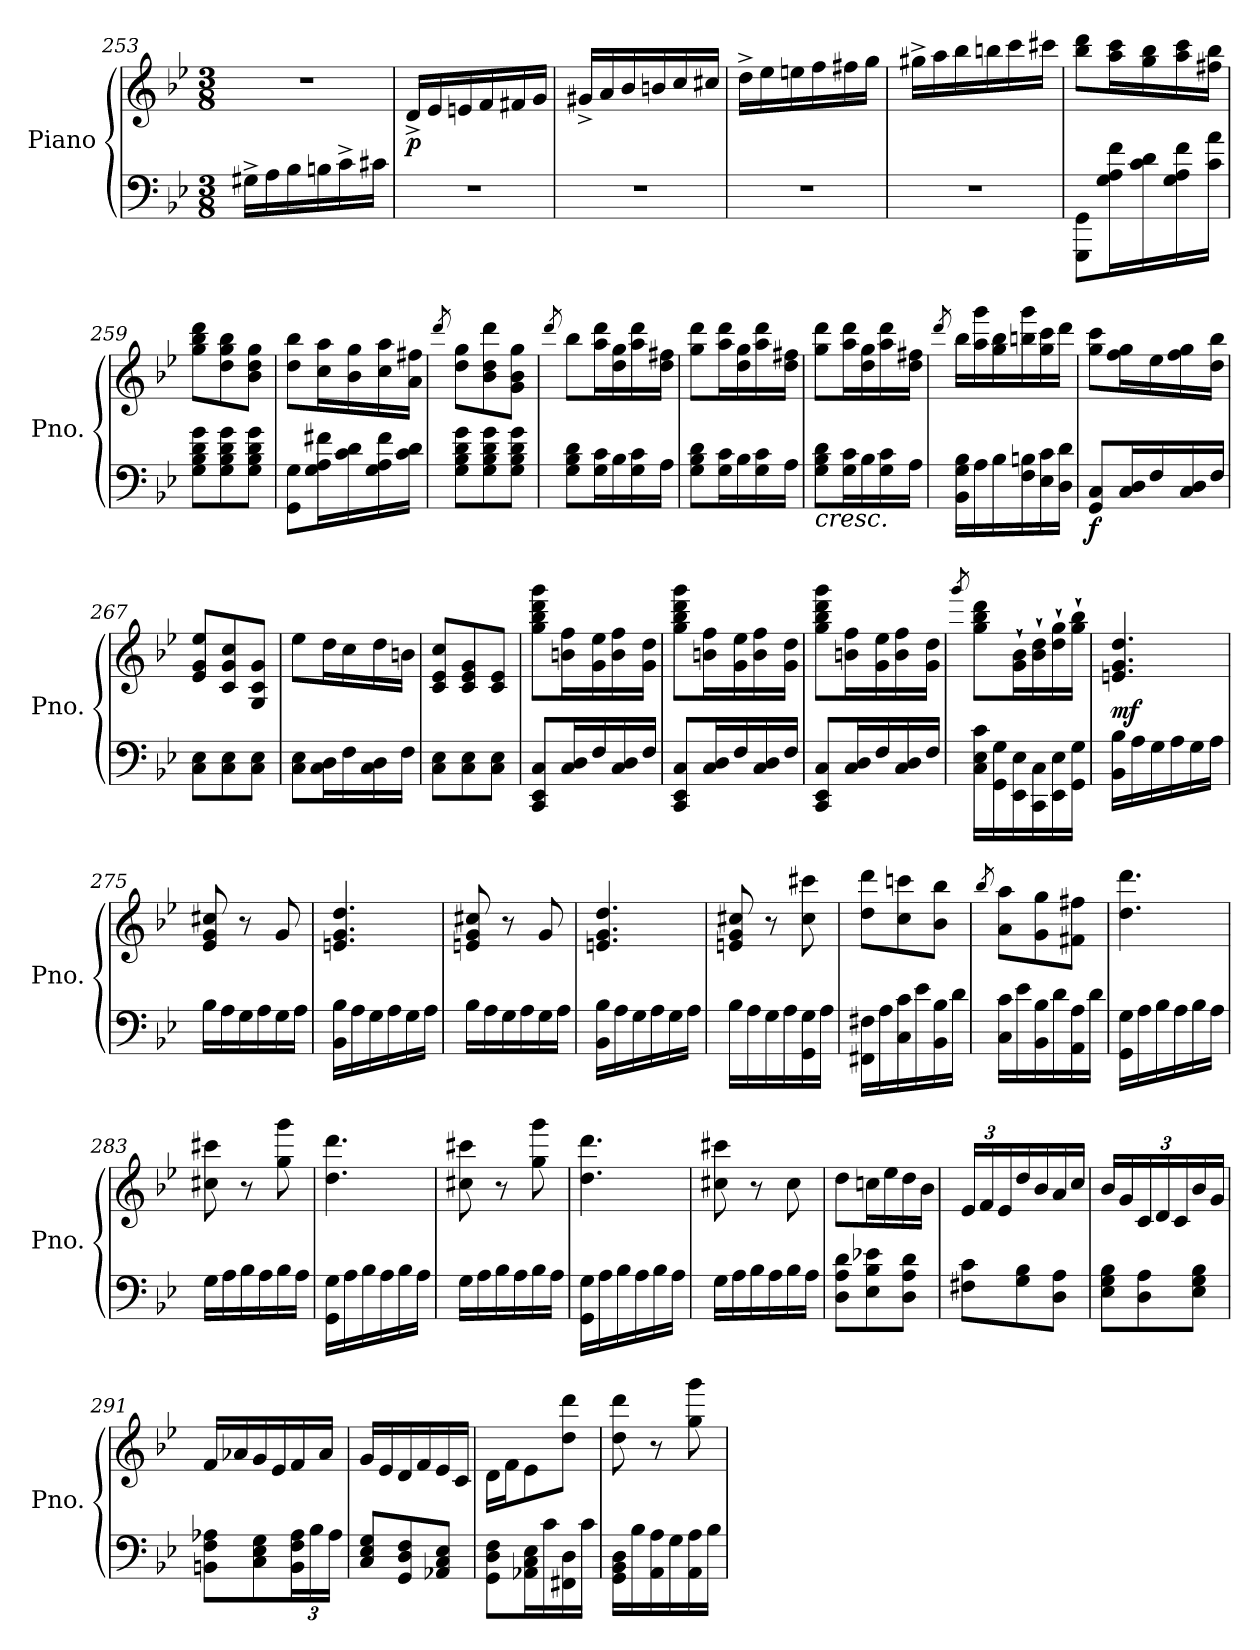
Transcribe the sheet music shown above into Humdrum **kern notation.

**kern	**kern	**dynam
*part1	*part1	*part1
*staff2	*staff1	*staff1/2
*I"Piano	*	*
*I'Pno.	*	*
!!LO:LB:g=z
*clefF4	*clefG2	*
*k[b-e-]	*k[b-e-]	*
*M3/8	*M3/8	*
=253	=253	=253
16G#X^\LL	4.r	.
16A\	.	.
16B-\	.	.
16Bn\	.	.
16c^\	.	.
16c#X\JJ	.	.
=254	=254	=254
!	!	!LO:DY:b
4.r	16d^/LL	p
.	16e-/	.
.	16en/	.
.	16f/	.
.	16f#X/	.
.	16g/JJ	.
=255	=255	=255
4.r	16g#X^/LL	.
.	16a/	.
.	16b-/	.
.	16bn/	.
.	16cc/	.
.	16cc#X/JJ	.
=256	=256	=256
4.r	16dd^\LL	.
.	16ee-\	.
.	16een\	.
.	16ff\	.
.	16ff#X\	.
.	16gg\JJ	.
=257	=257	=257
4.r	16gg#X^\LL	.
.	16aa\	.
.	16bb-\	.
.	16bbn\	.
.	16ccc\	.
.	16ccc#X\JJ	.
=258	=258	=258
8GGG\ 8GG\L	8bb-\ 8ddd\L	.
16G\ 16A\ 16f\L	16aa\ 16ccc\L	.
16c\ 16d\	16gg\ 16bb-\	.
16G\ 16A\ 16f\	16aa\ 16ccc\	.
16c\ 16a\JJ	16ff#X\ 16bb-\JJ	.
!!LO:LB:g=z
=259	=259	=259
8G\ 8B-\ 8d\ 8g\L	8gg\ 8bb-\ 8ddd\L	.
8G\ 8B-\ 8d\ 8g\	8dd\ 8gg\ 8bb-\	.
8G\ 8B-\ 8d\ 8g\J	8b-\ 8dd\ 8gg\J	.
=260	=260	=260
8GG\ 8G\L	8dd\ 8bb-\L	.
16G\ 16A\ 16f#X\L	16cc\ 16aa\L	.
16c\ 16d\	16b-\ 16gg\	.
16G\ 16A\ 16f#\	16cc\ 16aa\	.
16c\ 16d\JJ	16a\ 16ff#X\JJ	.
=261	=261	=261
.	8qddd/	.
8G\ 8B-\ 8d\ 8g\L	8dd\ 8gg\L	.
8G\ 8B-\ 8d\ 8g\	8b-\ 8dd\ 8ddd\	.
8G\ 8B-\ 8d\ 8g\J	8g\ 8b-\ 8gg\J	.
=262	=262	=262
.	8qddd/	.
8G\ 8B-\ 8d\L	8bb-\L	.
16G\ 16c\L	16aa\ 16ddd\L	.
16B-\	16dd\ 16gg\	.
16G\ 16c\	16aa\ 16ddd\	.
16A\JJ	16dd\ 16ff#X\JJ	.
=263	=263	=263
8G\ 8B-\ 8d\L	8gg\ 8ddd\L	.
16G\ 16c\L	16aa\ 16ddd\L	.
16B-\	16dd\ 16gg\	.
16G\ 16c\	16aa\ 16ddd\	.
16A\JJ	16dd\ 16ff#X\JJ	.
=264	=264	=264
!LO:TX:b:i:t=cresc.	!	!
8G\ 8B-\ 8d\L	8gg\ 8ddd\L	.
16G\ 16c\L	16aa\ 16ddd\L	.
16B-\	16dd\ 16gg\	.
16G\ 16c\	16aa\ 16ddd\	.
16A\JJ	16dd\ 16ff#X\JJ	.
!!LO:LB:g=z
=265	=265	=265
.	8qddd/	.
16BB-\ 16G\ 16B-\LL	16bb-\LL	.
16A\	16aa\ 16ggg\	.
16B-\	16gg\ 16bb-\	.
16F\ 16Bn\	16bbn\ 16ggg\	.
16E-\ 16c\	16gg\ 16ccc\	.
16D\ 16d\JJ	16ddd\JJ	.
=266	=266	=266
!	!	!LO:DY:b=2
8GG/ 8C/L	8gg\ 8ccc\L	f
16C/ 16D/L	16ff\ 16gg\L	.
16F/	16ee-\	.
16C/ 16D/	16ff\ 16gg\	.
16F/JJ	16dd\ 16bb-\JJ	.
=267	=267	=267
8C\ 8E-\L	8e-/ 8g/ 8ee-/L	.
8C\ 8E-\	8c/ 8g/ 8cc/	.
8C\ 8E-\J	8G/ 8c/ 8g/J	.
=268	=268	=268
8C\ 8E-\L	8ee-\L	.
16C\ 16D\L	16dd\L	.
16F\	16cc\	.
16C\ 16D\	16dd\	.
16F\JJ	16bn\JJ	.
=269	=269	=269
8C\ 8E-\L	8c/ 8e-/ 8cc/L	.
8C\ 8E-\	8c/ 8e-/ 8g/	.
8C\ 8E-\J	8c/ 8e-/J	.
=270	=270	=270
8CC/ 8EE-/ 8C/L	8gg\ 8bb-\ 8ddd\ 8ggg\L	.
16C/ 16D/L	16bn\ 16ff\L	.
16F/	16g\ 16ee-\	.
16C/ 16D/	16b\ 16ff\	.
16F/JJ	16g\ 16dd\JJ	.
=271	=271	=271
8CC/ 8EE-/ 8C/L	8gg\ 8bb-\ 8ddd\ 8ggg\L	.
16C/ 16D/L	16bn\ 16ff\L	.
16F/	16g\ 16ee-\	.
16C/ 16D/	16b\ 16ff\	.
16F/JJ	16g\ 16dd\JJ	.
!!LO:PB:g=z
=272	=272	=272
8CC/ 8EE-/ 8C/L	8gg\ 8bb-\ 8ddd\ 8ggg\L	.
16C/ 16D/L	16bn\ 16ff\L	.
16F/	16g\ 16ee-\	.
16C/ 16D/	16b\ 16ff\	.
16F/JJ	16g\ 16dd\JJ	.
=273	=273	=273
.	8qggg/	.
16C\ 16E-\ 16c\LL	8gg\ 8bb-\ 8ddd\L	.
16GG\ 16G\	.	.
16EE-\ 16E-\	16g\` 16b-\`L	.
16CC\ 16C\	16b-\` 16dd\`	.
16EE-\ 16E-\	16dd\` 16gg\`	.
16GG\ 16G\JJ	16gg\` 16bb-\`JJ	.
=274	=274	=274
!	!	!LO:DY:a=2
16BB-\ 16B-\LL	4.en/ 4.g/ 4.dd/	mf
16A\	.	.
16G\	.	.
16A\	.	.
16G\	.	.
16A\JJ	.	.
=275	=275	=275
16B-\LL	8e-/ 8g/ 8cc#X/	.
16A\	.	.
16G\	8r	.
16A\	.	.
16G\	8g/	.
16A\JJ	.	.
=276	=276	=276
16BB-\ 16B-\LL	4.en/ 4.g/ 4.dd/	.
16A\	.	.
16G\	.	.
16A\	.	.
16G\	.	.
16A\JJ	.	.
=277	=277	=277
16B-\LL	8en/ 8g/ 8cc#X/	.
16A\	.	.
16G\	8r	.
16A\	.	.
16G\	8g/	.
16A\JJ	.	.
=278	=278	=278
16BB-\ 16B-\LL	4.en/ 4.g/ 4.dd/	.
16A\	.	.
16G\	.	.
16A\	.	.
16G\	.	.
16A\JJ	.	.
!!LO:LB:g=z
=279	=279	=279
16B-\LL	8en/ 8g/ 8cc#X/	.
16A\	.	.
16G\	8r	.
16A\	.	.
16GG\ 16G\	8cc#\ 8ccc#X\	.
16A\JJ	.	.
=280	=280	=280
16FF#X\ 16F#X\LL	8dd\ 8ddd\L	.
16A\	.	.
16C\ 16c\	8cc\ 8cccn\	.
16e-\	.	.
16BB-\ 16B-\	8b-\ 8bb-\J	.
16d\JJ	.	.
=281	=281	=281
.	8qbb-/	.
16C\ 16c\LL	8a\ 8aa\L	.
16e-\	.	.
16BB-\ 16B-\	8g\ 8gg\	.
16d\	.	.
16AA\ 16A\	8f#X\ 8ff#X\J	.
16d\JJ	.	.
=282	=282	=282
16GG\ 16G\LL	4.dd\ 4.ddd\	.
16A\	.	.
16B-\	.	.
16A\	.	.
16B-\	.	.
16A\JJ	.	.
=283	=283	=283
16G\LL	8cc#X\ 8ccc#X\	.
16A\	.	.
16B-\	8r	.
16A\	.	.
16B-\	8gg\ 8ggg\	.
16A\JJ	.	.
=284	=284	=284
16GG\ 16G\LL	4.dd\ 4.ddd\	.
16A\	.	.
16B-\	.	.
16A\	.	.
16B-\	.	.
16A\JJ	.	.
=285	=285	=285
16G\LL	8cc#X\ 8ccc#X\	.
16A\	.	.
16B-\	8r	.
16A\	.	.
16B-\	8gg\ 8ggg\	.
16A\JJ	.	.
!!LO:LB:g=z
=286	=286	=286
16GG\ 16G\LL	4.dd\ 4.ddd\	.
16A\	.	.
16B-\	.	.
16A\	.	.
16B-\	.	.
16A\JJ	.	.
=287	=287	=287
16G\LL	8cc#X\ 8ccc#X\	.
16A\	.	.
16B-\	8r	.
16A\	.	.
16B-\	8cc#\	.
16A\JJ	.	.
=288	=288	=288
8D\ 8A\ 8d\L	8dd\L	.
8E-\ 8B-\ 8e-X\	16ccn\L	.
.	16ee-\	.
8D\ 8A\ 8d\J	16dd\	.
.	16b-\JJ	.
=289	=289	=289
*	*Xbrackettup	*
8F#X\ 8c\L	24e-/LL	.
.	24f/	.
.	24e-/	.
8G\ 8B-\	16dd/	.
.	16b-/	.
8D\ 8A\J	16a/	.
.	16cc/JJ	.
=290	=290	=290
8E-\ 8G\ 8B-\L	16b-/LL	.
.	16g/	.
8D\ 8A\	24c/	.
.	24d/	.
.	24c/	.
8E-\ 8G\ 8B-\J	16b-/	.
.	16g/JJ	.
=291	=291	=291
8BBn\ 8F\ 8A-X\L	16f/LL	.
.	16a-X/	.
8C\ 8E-\ 8G\	16g/	.
.	16e-/	.
*Xbrackettup	*	*
24BB\ 24F\ 24A-\L	16f/	.
24B-\	.	.
.	16a-/JJ	.
24A-\JJ	.	.
=292	=292	=292
8C/ 8E-/ 8G/L	16g/LL	.
.	16e-/	.
8GG/ 8D/ 8F/	16d/	.
.	16f/	.
8AA-X/ 8C/ 8E-/J	16e-/	.
.	16c/JJ	.
!!LO:LB:g=z
=293	=293	=293
8GG\ 8D\ 8F\L	16d\LL	.
.	16f\J	.
16AA-X\ 16C\ 16E-\L	8e-\	.
16c\	.	.
16FF#X\ 16D\	8dd\ 8ddd\J	.
16c\JJ	.	.
=294	=294	=294
16GG\ 16BB-\ 16D\LL	8dd\ 8ddd\	.
16B-\	.	.
16AA\ 16A\	8r	.
16G\	.	.
16AA\ 16A\	8gg\ 8ggg\	.
16B-\JJ	.	.
=	=	=
*-	*-	*-
